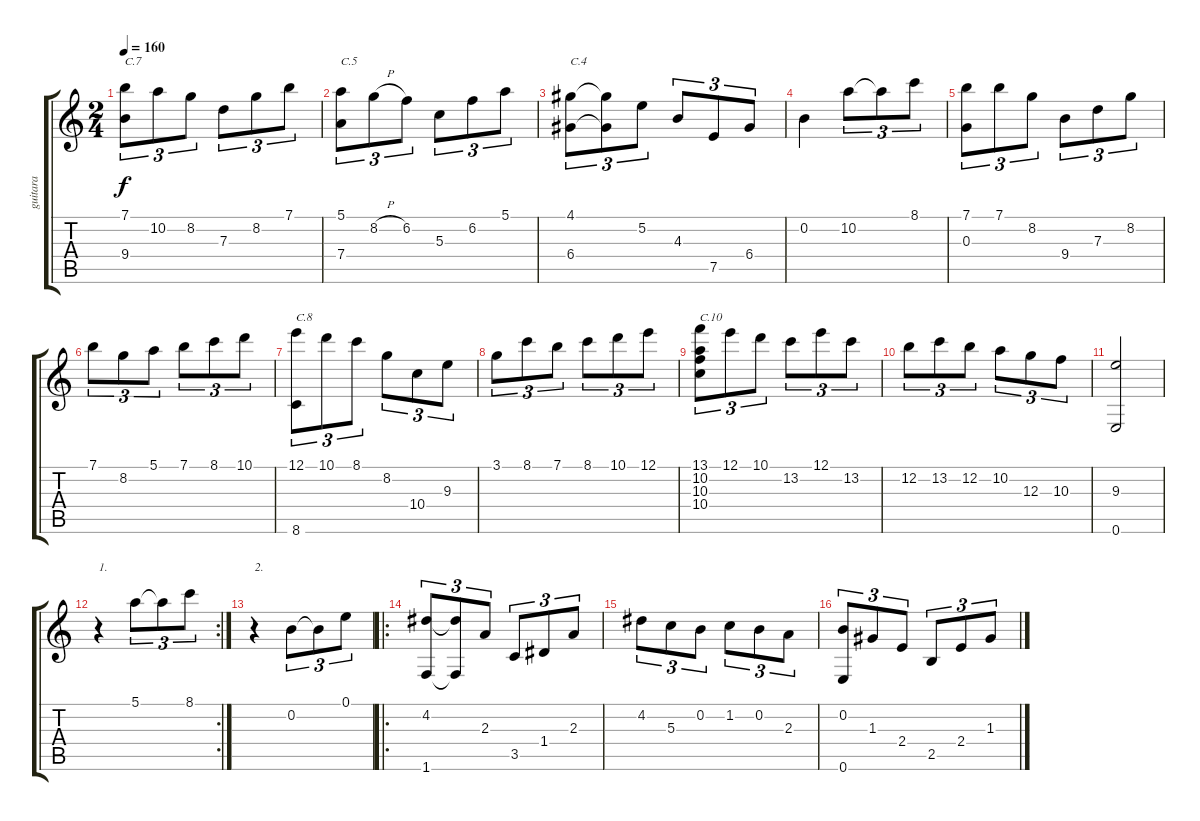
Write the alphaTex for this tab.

\track ("guitara " "guitara ") {instrument acousticguitarnylon}
\staff {score tabs}
\tuning (E4 B3 G3 D3 A2 E2) {hide}
\ts (2 4)
\tempo 160
\clef g2
\ks c
(7.1 9.4).8{tu (3 2) txt "C.7" dy f} 10.2.8{tu (3 2)} 8.2.8{tu (3 2)} 7.3.8{tu (3 2)} 8.2.8{tu (3 2)} 7.1.8{tu (3 2)} |
(5.1 7.4).8{tu (3 2) txt "C.5"} 8.2{h}.8{tu (3 2)} 6.2.8{tu (3 2)} 5.3.8{tu (3 2)} 6.2.8{tu (3 2)} 5.1.8{tu (3 2)} |
(4.1 6.4).8{tu (3 2) txt "C.4"} (4.1{t} 6.4{t}).8{tu (3 2)} 5.2.8{tu (3 2)} 4.3.8{tu (3 2)} 7.5.8{tu (3 2)} 6.4.8{tu (3 2)} |
0.2.4 10.2.8{tu (3 2)} 10.2{t}.8{tu (3 2)} 8.1.8{tu (3 2)} |
(7.1 0.3).8{tu (3 2)} 7.1.8{tu (3 2)} 8.2.8{tu (3 2)} 9.4.8{tu (3 2)} 7.3.8{tu (3 2)} 8.2.8{tu (3 2)} |
7.1.8{tu (3 2)} 8.2.8{tu (3 2)} 5.1.8{tu (3 2)} 7.1.8{tu (3 2)} 8.1.8{tu (3 2)} 10.1.8{tu (3 2)} |
(12.1 8.6).8{tu (3 2) txt "C.8"} 10.1.8{tu (3 2)} 8.1.8{tu (3 2)} 8.2.8{tu (3 2)} 10.4.8{tu (3 2)} 9.3.8{tu (3 2)} |
3.1.8{tu (3 2)} 8.1.8{tu (3 2)} 7.1.8{tu (3 2)} 8.1.8{tu (3 2)} 10.1.8{tu (3 2)} 12.1.8{tu (3 2)} |
(13.1 10.2 10.3 10.4).8{tu (3 2) txt "C.10"} 12.1.8{tu (3 2)} 10.1.8{tu (3 2)} 13.2.8{tu (3 2)} 12.1.8{tu (3 2)} 13.2.8{tu (3 2)} |
12.2.8{tu (3 2)} 13.2.8{tu (3 2)} 12.2.8{tu (3 2)} 10.2.8{tu (3 2)} 12.3.8{tu (3 2)} 10.3.8{tu (3 2)} |
(9.3 0.6).2 |
\rc 2
r.4{txt "1."} 5.1.8{tu (3 2)} 5.1{t}.8{tu (3 2)} 8.1.8{tu (3 2)} |
r.4{txt "2."} 0.2.8{tu (3 2)} 0.2{t}.8{tu (3 2)} 0.1.8{tu (3 2)} |
\ro
(4.2 1.6).8{tu (3 2)} (4.2{t} 1.6{t}).8{tu (3 2)} 2.3.8{tu (3 2)} 3.5.8{tu (3 2)} 1.4.8{tu (3 2)} 2.3.8{tu (3 2)} |
4.2.8{tu (3 2)} 5.3.8{tu (3 2)} 0.2.8{tu (3 2)} 1.2.8{tu (3 2)} 0.2.8{tu (3 2)} 2.3.8{tu (3 2)} |
(0.2 0.6).8{tu (3 2)} 1.3.8{tu (3 2)} 2.4.8{tu (3 2)} 2.5.8{tu (3 2)} 2.4.8{tu (3 2)} 1.3.8{tu (3 2)}
